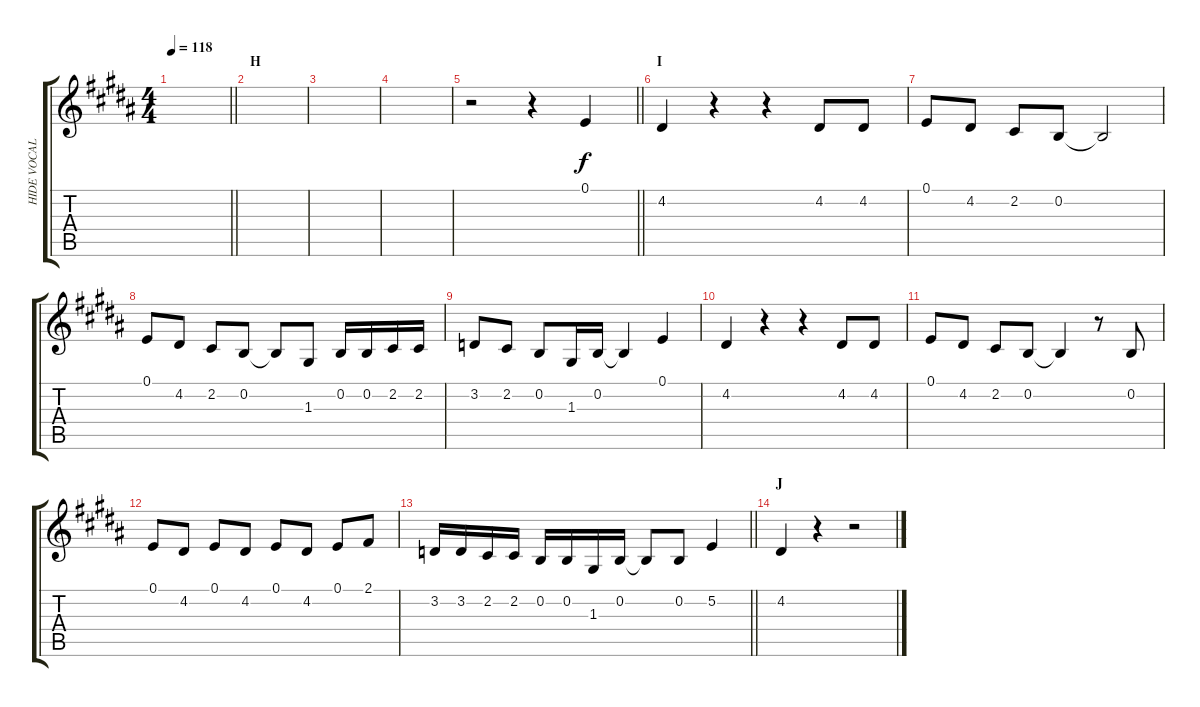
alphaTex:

\track ("HIDE VOCAL" "HIDE VOCAL") {instrument oboe}
\staff {score tabs}
\tuning (E4 B3 G3 D3 A2 E2) {hide}
\ts (4 4)
\tempo 118
\clef g2
\barLineRight lightlight
\ks b
|
\section ("" "H")
|
|
|
\barLineRight lightlight
r.2 r.4 0.1.4 |
\section ("" "I")
4.2.4 r.4 r.4 4.2.8 4.2.8 |
0.1.8 4.2.8 2.2.8 0.2.8 0.2{t}.2 |
0.1.8 4.2.8 2.2.8 0.2.8 0.2{t}.8 1.3.8 0.2.16 0.2.16 2.2.16 2.2.16 |
3.2.8 2.2.8 0.2.8 1.3.16 0.2.16 0.2{t}.4 0.1.4 |
4.2.4 r.4 r.4 4.2.8 4.2.8 |
0.1.8 4.2.8 2.2.8 0.2.8 0.2{t}.4 r.8 0.2.8 |
0.1.8 4.2.8 0.1.8 4.2.8 0.1.8 4.2.8 0.1.8 2.1.8 |
\barLineRight lightlight
3.2.16 3.2.16 2.2.16 2.2.16 0.2.16 0.2.16 1.3.16 0.2.16 0.2{t}.8 0.2.8 5.2.4 |
\section ("" "J")
4.2.4 r.4 r.2
